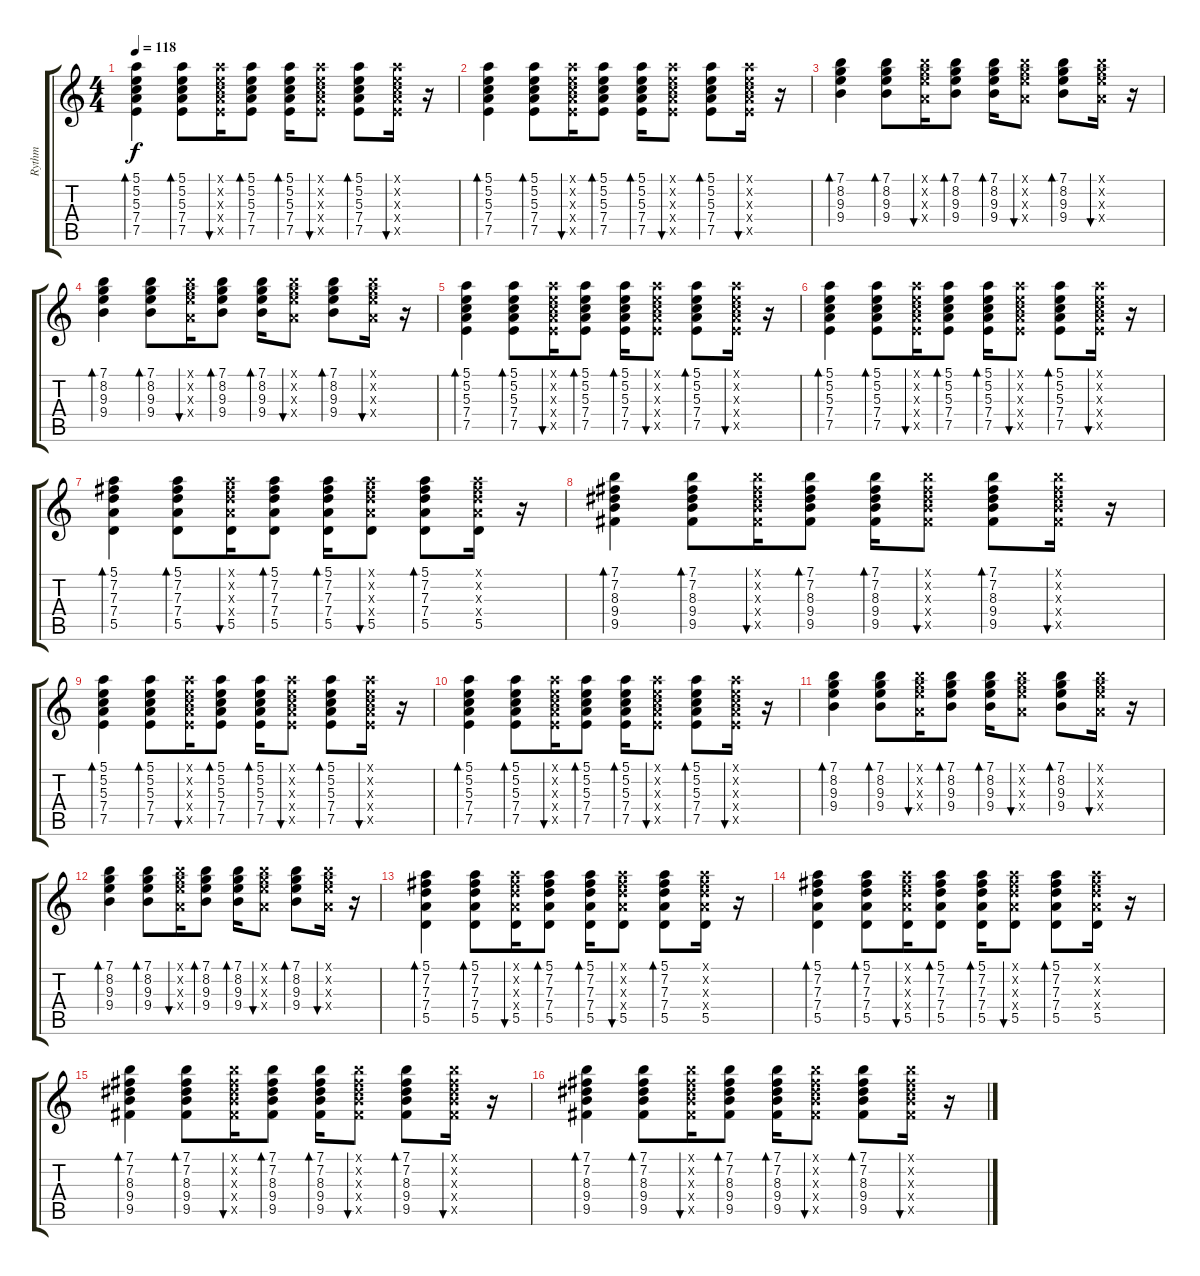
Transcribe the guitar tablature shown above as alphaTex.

\track ("Rythm" "Rythm") {instrument acousticguitarsteel}
\staff {score tabs}
\tuning (E4 B3 G3 D3 A2 E2) {hide}
\ts (4 4)
\tempo 118
\clef g2
\ks c
(5.1 5.2 5.3 7.4 7.5).4{bd 60 dy f} (5.1 5.2 5.3 7.4 7.5).8{bd 60} (5.1{x} 5.2{x} 5.3{x} 7.4{x} 7.5{x}).16{bu 60} (5.1 5.2 5.3 7.4 7.5).8{bd 60} (5.1 5.2 5.3 7.4 7.5).16{bd 60} (5.1{x} 5.2{x} 5.3{x} 7.4{x} 7.5{x}).8{bu 60} (5.1 5.2 5.3 7.4 7.5).8{bd 60} (5.1{x} 5.2{x} 5.3{x} 7.4{x} 7.5{x}).16{bu 60} r.16 |
(5.1 5.2 5.3 7.4 7.5).4{bd 60} (5.1 5.2 5.3 7.4 7.5).8{bd 60} (5.1{x} 5.2{x} 5.3{x} 7.4{x} 7.5{x}).16{bu 60} (5.1 5.2 5.3 7.4 7.5).8{bd 60} (5.1 5.2 5.3 7.4 7.5).16{bd 60} (5.1{x} 5.2{x} 5.3{x} 7.4{x} 7.5{x}).8{bu 60} (5.1 5.2 5.3 7.4 7.5).8{bd 60} (5.1{x} 5.2{x} 5.3{x} 7.4{x} 7.5{x}).16{bu 60} r.16 |
(7.1 8.2 9.3 9.4).4{bd 60} (7.1 8.2 9.3 9.4).8{bd 60} (7.1{x} 8.2{x} 9.3{x} 7.4{x}).16{bu 60} (7.1 8.2 9.3 9.4).8{bd 60} (7.1 8.2 9.3 9.4).16{bd 60} (7.1{x} 8.2{x} 9.3{x} 7.4{x}).8{bu 60} (7.1 8.2 9.3 9.4).8{bd 60} (7.1{x} 8.2{x} 9.3{x} 7.4{x}).16{bu 60} r.16 |
(7.1 8.2 9.3 9.4).4{bd 60} (7.1 8.2 9.3 9.4).8{bd 60} (7.1{x} 8.2{x} 9.3{x} 7.4{x}).16{bu 60} (7.1 8.2 9.3 9.4).8{bd 60} (7.1 8.2 9.3 9.4).16{bd 60} (7.1{x} 8.2{x} 9.3{x} 7.4{x}).8{bu 60} (7.1 8.2 9.3 9.4).8{bd 60} (7.1{x} 8.2{x} 9.3{x} 7.4{x}).16{bu 60} r.16 |
(5.1 5.2 5.3 7.4 7.5).4{bd 60} (5.1 5.2 5.3 7.4 7.5).8{bd 60} (5.1{x} 5.2{x} 5.3{x} 7.4{x} 7.5{x}).16{bu 60} (5.1 5.2 5.3 7.4 7.5).8{bd 60} (5.1 5.2 5.3 7.4 7.5).16{bd 60} (5.1{x} 5.2{x} 5.3{x} 7.4{x} 7.5{x}).8{bu 60} (5.1 5.2 5.3 7.4 7.5).8{bd 60} (5.1{x} 5.2{x} 5.3{x} 7.4{x} 7.5{x}).16{bu 60} r.16 |
(5.1 5.2 5.3 7.4 7.5).4{bd 60} (5.1 5.2 5.3 7.4 7.5).8{bd 60} (5.1{x} 5.2{x} 5.3{x} 7.4{x} 7.5{x}).16{bu 60} (5.1 5.2 5.3 7.4 7.5).8{bd 60} (5.1 5.2 5.3 7.4 7.5).16{bd 60} (5.1{x} 5.2{x} 5.3{x} 7.4{x} 7.5{x}).8{bu 60} (5.1 5.2 5.3 7.4 7.5).8{bd 60} (5.1{x} 5.2{x} 5.3{x} 7.4{x} 7.5{x}).16{bu 60} r.16 |
(5.1 7.2 7.3 7.4 5.5).4{bd 60} (5.1 7.2 7.3 7.4 5.5).8{bd 60} (5.1{x} 7.2{x} 7.3{x} 7.4{x} 5.5).16{bu 60} (5.1 7.2 7.3 7.4 5.5).8{bd 60} (5.1 7.2 7.3 7.4 5.5).16{bd 60} (5.1{x} 7.2{x} 7.3{x} 7.4{x} 5.5).8{bu 60} (5.1 7.2 7.3 7.4 5.5).8{bd 60} (5.1{x} 7.2{x} 7.3{x} 7.4{x} 5.5).16 r.16 |
(7.1 7.2 8.3 9.4 9.5).4{bd 60} (7.1 7.2 8.3 9.4 9.5).8{bd 60} (7.1{x} 7.2{x} 8.3{x} 9.4{x} 9.5{x}).16{bu 60} (7.1 7.2 8.3 9.4 9.5).8{bd 60} (7.1 7.2 8.3 9.4 9.5).16{bd 60} (7.1{x} 7.2{x} 8.3{x} 9.4{x} 9.5{x}).8{bu 60} (7.1 7.2 8.3 9.4 9.5).8{bd 60} (7.1{x} 7.2{x} 8.3{x} 9.4{x} 9.5{x}).16{bu 60} r.16 |
(5.1 5.2 5.3 7.4 7.5).4{bd 60} (5.1 5.2 5.3 7.4 7.5).8{bd 60} (5.1{x} 5.2{x} 5.3{x} 7.4{x} 7.5{x}).16{bu 60} (5.1 5.2 5.3 7.4 7.5).8{bd 60} (5.1 5.2 5.3 7.4 7.5).16{bd 60} (5.1{x} 5.2{x} 5.3{x} 7.4{x} 7.5{x}).8{bu 60} (5.1 5.2 5.3 7.4 7.5).8{bd 60} (5.1{x} 5.2{x} 5.3{x} 7.4{x} 7.5{x}).16{bu 60} r.16 |
(5.1 5.2 5.3 7.4 7.5).4{bd 60} (5.1 5.2 5.3 7.4 7.5).8{bd 60} (5.1{x} 5.2{x} 5.3{x} 7.4{x} 7.5{x}).16{bu 60} (5.1 5.2 5.3 7.4 7.5).8{bd 60} (5.1 5.2 5.3 7.4 7.5).16{bd 60} (5.1{x} 5.2{x} 5.3{x} 7.4{x} 7.5{x}).8{bu 60} (5.1 5.2 5.3 7.4 7.5).8{bd 60} (5.1{x} 5.2{x} 5.3{x} 7.4{x} 7.5{x}).16{bu 60} r.16 |
(7.1 8.2 9.3 9.4).4{bd 60} (7.1 8.2 9.3 9.4).8{bd 60} (7.1{x} 8.2{x} 9.3{x} 7.4{x}).16{bu 60} (7.1 8.2 9.3 9.4).8{bd 60} (7.1 8.2 9.3 9.4).16{bd 60} (7.1{x} 8.2{x} 9.3{x} 7.4{x}).8{bu 60} (7.1 8.2 9.3 9.4).8{bd 60} (7.1{x} 8.2{x} 9.3{x} 7.4{x}).16{bu 60} r.16 |
(7.1 8.2 9.3 9.4).4{bd 60} (7.1 8.2 9.3 9.4).8{bd 60} (7.1{x} 8.2{x} 9.3{x} 7.4{x}).16{bu 60} (7.1 8.2 9.3 9.4).8{bd 60} (7.1 8.2 9.3 9.4).16{bd 60} (7.1{x} 8.2{x} 9.3{x} 7.4{x}).8{bu 60} (7.1 8.2 9.3 9.4).8{bd 60} (7.1{x} 8.2{x} 9.3{x} 7.4{x}).16{bu 60} r.16 |
(5.1 7.2 7.3 7.4 5.5).4{bd 60} (5.1 7.2 7.3 7.4 5.5).8{bd 60} (5.1{x} 7.2{x} 7.3{x} 7.4{x} 5.5).16{bu 60} (5.1 7.2 7.3 7.4 5.5).8{bd 60} (5.1 7.2 7.3 7.4 5.5).16{bd 60} (5.1{x} 7.2{x} 7.3{x} 7.4{x} 5.5).8{bu 60} (5.1 7.2 7.3 7.4 5.5).8{bd 60} (5.1{x} 7.2{x} 7.3{x} 7.4{x} 5.5).16 r.16 |
(5.1 7.2 7.3 7.4 5.5).4{bd 60} (5.1 7.2 7.3 7.4 5.5).8{bd 60} (5.1{x} 7.2{x} 7.3{x} 7.4{x} 5.5).16{bu 60} (5.1 7.2 7.3 7.4 5.5).8{bd 60} (5.1 7.2 7.3 7.4 5.5).16{bd 60} (5.1{x} 7.2{x} 7.3{x} 7.4{x} 5.5).8{bu 60} (5.1 7.2 7.3 7.4 5.5).8{bd 60} (5.1{x} 7.2{x} 7.3{x} 7.4{x} 5.5).16 r.16 |
(7.1 7.2 8.3 9.4 9.5).4{bd 60} (7.1 7.2 8.3 9.4 9.5).8{bd 60} (7.1{x} 7.2{x} 8.3{x} 9.4{x} 9.5{x}).16{bu 60} (7.1 7.2 8.3 9.4 9.5).8{bd 60} (7.1 7.2 8.3 9.4 9.5).16{bd 60} (7.1{x} 7.2{x} 8.3{x} 9.4{x} 9.5{x}).8{bu 60} (7.1 7.2 8.3 9.4 9.5).8{bd 60} (7.1{x} 7.2{x} 8.3{x} 9.4{x} 9.5{x}).16{bu 60} r.16 |
(7.1 7.2 8.3 9.4 9.5).4{bd 60} (7.1 7.2 8.3 9.4 9.5).8{bd 60} (7.1{x} 7.2{x} 8.3{x} 9.4{x} 9.5{x}).16{bu 60} (7.1 7.2 8.3 9.4 9.5).8{bd 60} (7.1 7.2 8.3 9.4 9.5).16{bd 60} (7.1{x} 7.2{x} 8.3{x} 9.4{x} 9.5{x}).8{bu 60} (7.1 7.2 8.3 9.4 9.5).8{bd 60} (7.1{x} 7.2{x} 8.3{x} 9.4{x} 9.5{x}).16{bu 60} r.16
